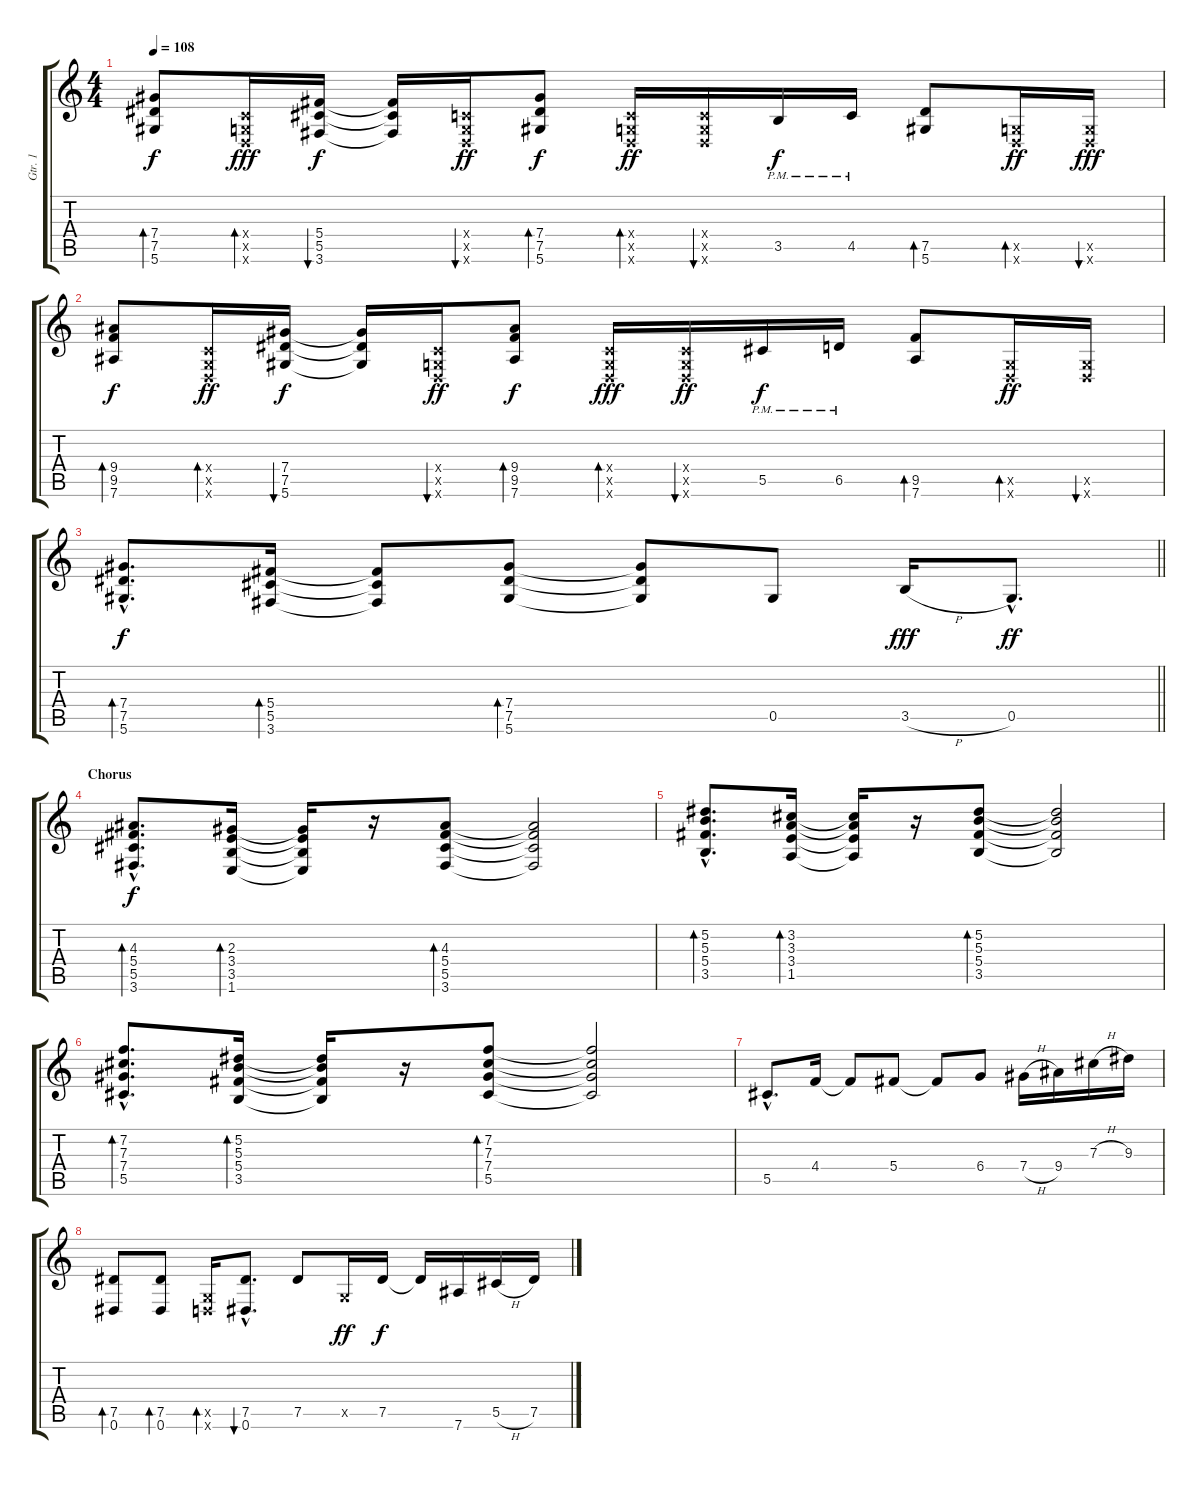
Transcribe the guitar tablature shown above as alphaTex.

\track ("Gtr. 1" "Gtr. 1") {instrument distortionguitar}
\staff {score tabs}
\tuning (Eb4 Bb3 Gb3 Db3 Ab2 Eb2) {hide}
\ts (4 4)
\tempo 108
\clef g2
\ks c
(7.4 7.5 5.6).8{bd 60 dy f} (-1.4{x} -1.5{x} -1.6{x}).16{bd 60 dy fff} (5.4 5.5 3.6).16{bu 60 dy f} (5.4{t} 5.5{t} 3.6{t}).16 (-1.4{x} -1.5{x} -1.6{x}).16{bu 60 dy ff} (7.4 7.5 5.6).8{bd 60 dy f} (-1.4{x} -1.5{x} -1.6{x}).16{bd 60 dy ff} (-1.4{x} -1.5{x} -1.6{x}).16{bu 60} 3.5{pm}.16{dy f} 4.5{pm}.16 (7.5 5.6).8{bd 60} (-1.5{x} -1.6{x}).16{bd 60 dy ff} (-1.5{x} -1.6{x}).16{bu 60 dy fff} |
(9.4 9.5 7.6).8{bd 60 dy f} (-1.4{x} -1.5{x} -1.6{x}).16{bd 60 dy ff} (7.4 7.5 5.6).16{bu 60 dy f} (7.4{t} 7.5{t} 5.6{t}).16 (-1.4{x} -1.5{x} -1.6{x}).16{bu 60 dy ff} (9.4 9.5 7.6).8{bd 60 dy f} (-1.4{x} -1.5{x} -1.6{x}).16{bd 60 dy fff} (-1.4{x} -1.5{x} -1.6{x}).16{bu 60 dy ff} 5.5{pm}.16{dy f} 6.5{pm}.16 (9.5 7.6).8{bd 60} (-1.5{x} -1.6{x}).16{bd 60 dy ff} (-1.5{x} -1.6{x}).16{bu 60} |
\barLineRight lightlight
(7.4{hac} 7.5{hac} 5.6{hac}).8{d bd 60 dy f} (5.4 5.5 3.6).16{bd 60} (5.4{t} 5.5{t} 3.6{t}).8 (7.4 7.5 5.6).8{bd 60} (7.4{t} 7.5{t} 5.6{t}).8 0.5.8 3.5{h}.16{dy fff} 0.5{hac}.8{d dy ff} |
\section ("" "Chorus")
(4.3{hac} 5.4{hac} 5.5{hac} 3.6{hac}).8{d bd 60 dy f} (2.3 3.4 3.5 1.6).16{bd 60} (2.3{t} 3.4{t} 3.5{t} 1.6{t}).16 r.16 (4.3 5.4 5.5 3.6).8{bd 60} (4.3{t} 5.4{t} 5.5{t} 3.6{t}).2 |
(5.2{hac} 5.3{hac} 5.4{hac} 3.5{hac}).8{d bd 60} (3.2 3.3 3.4 1.5).16{bd 60} (3.2{t} 3.3{t} 3.4{t} 1.5{t}).16 r.16 (5.2 5.3 5.4 3.5).8{bd 60} (5.2{t} 5.3{t} 5.4{t} 3.5{t}).2 |
(7.2{hac} 7.3{hac} 7.4{hac} 5.5{hac}).8{d bd 60} (5.2 5.3 5.4 3.5).16{bd 60} (5.2{t} 5.3{t} 5.4{t} 3.5{t}).16 r.16 (7.2 7.3 7.4 5.5).8{bd 60} (7.2{t} 7.3{t} 7.4{t} 5.5{t}).2 |
5.5{hac}.8{d} 4.4.16 4.4{t}.8 5.4.8 5.4{t}.8 6.4.8 7.4{h}.16 9.4.16 7.3{h}.16 9.3.16 |
(7.5 0.6).8{bd 60} (7.5 0.6).8{bd 60} (-1.5{x} -1.6{x}).16{bd 60} (7.5{hac} 0.6{hac}).8{d bu 60} 7.5.8 -1.5{x}.16{dy ff} 7.5.16{dy f} 7.5{t}.16 7.6.16 5.5{h}.16 7.5.16
